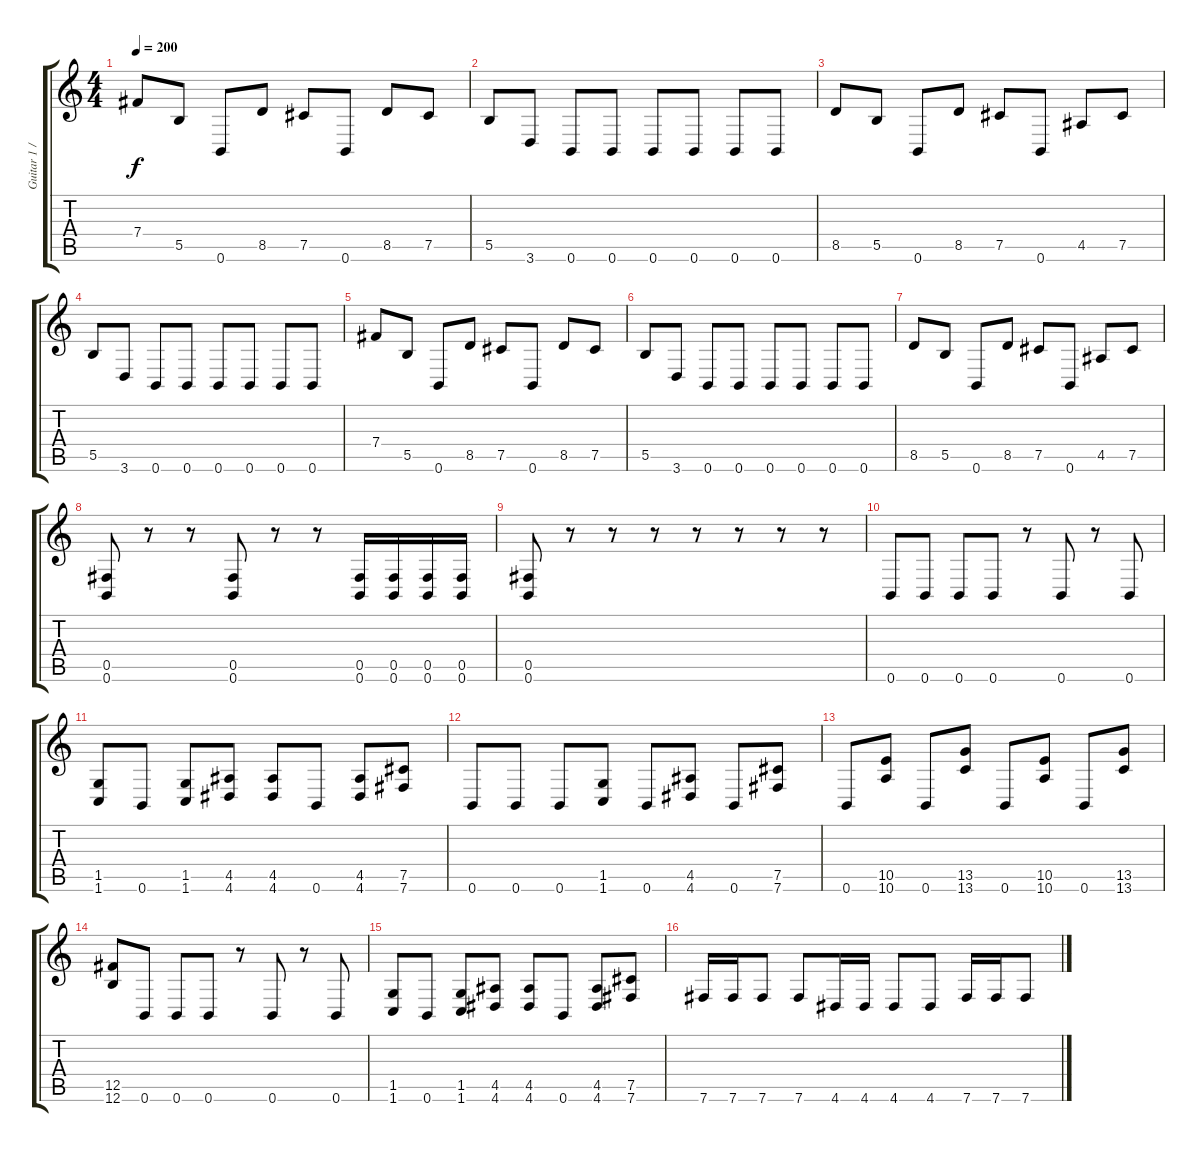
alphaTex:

\track ("Guitar 1 / Solo" "Guitar 1 /") {instrument distortionguitar}
\staff {score tabs}
\tuning (Db4 Ab3 E3 B2 Gb2 B1) {hide}
\ts (4 4)
\tempo 200
\clef g2
\ks c
7.4.8{dy f} 5.5.8 0.6.8 8.5.8 7.5.8 0.6.8 8.5.8 7.5.8 |
5.5.8 3.6.8 0.6.8 0.6.8 0.6.8 0.6.8 0.6.8 0.6.8 |
8.5.8 5.5.8 0.6.8 8.5.8 7.5.8 0.6.8 4.5.8 7.5.8 |
5.5.8 3.6.8 0.6.8 0.6.8 0.6.8 0.6.8 0.6.8 0.6.8 |
7.4.8 5.5.8 0.6.8 8.5.8 7.5.8 0.6.8 8.5.8 7.5.8 |
5.5.8 3.6.8 0.6.8 0.6.8 0.6.8 0.6.8 0.6.8 0.6.8 |
8.5.8 5.5.8 0.6.8 8.5.8 7.5.8 0.6.8 4.5.8 7.5.8 |
(0.5 0.6).8 r.8 r.8 (0.5 0.6).8 r.8 r.8 (0.5 0.6).16 (0.5 0.6).16 (0.5 0.6).16 (0.5 0.6).16 |
(0.5 0.6).8 r.8 r.8 r.8 r.8 r.8 r.8 r.8 |
0.6.8 0.6.8 0.6.8 0.6.8 r.8 0.6.8 r.8 0.6.8 |
(1.5 1.6).8 0.6.8 (1.5 1.6).8 (4.5 4.6).8 (4.5 4.6).8 0.6.8 (4.5 4.6).8 (7.5 7.6).8 |
0.6.8 0.6.8 0.6.8 (1.5 1.6).8 0.6.8 (4.5 4.6).8 0.6.8 (7.5 7.6).8 |
0.6.8 (10.5 10.6).8 0.6.8 (13.5 13.6).8 0.6.8 (10.5 10.6).8 0.6.8 (13.5 13.6).8 |
(12.5 12.6).8 0.6.8 0.6.8 0.6.8 r.8 0.6.8 r.8 0.6.8 |
(1.5 1.6).8 0.6.8 (1.5 1.6).8 (4.5 4.6).8 (4.5 4.6).8 0.6.8 (4.5 4.6).8 (7.5 7.6).8 |
7.6.16 7.6.16 7.6.8 7.6.8 4.6.16 4.6.16 4.6.8 4.6.8 7.6.16 7.6.16 7.6.8
